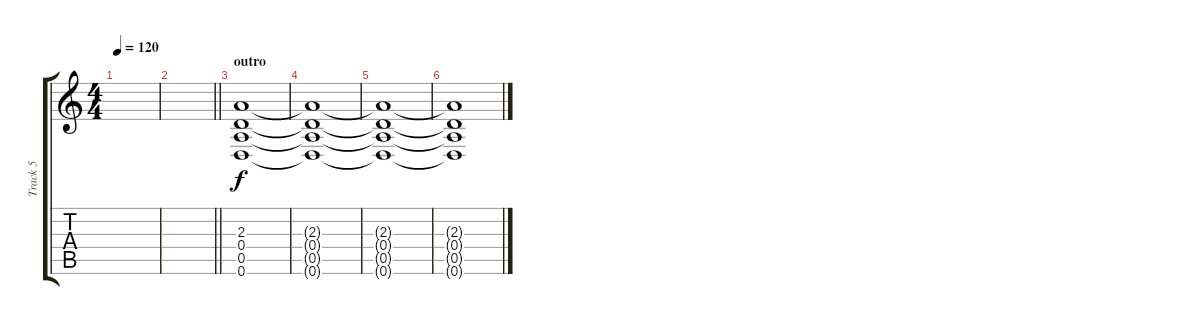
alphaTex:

\track ("Track 5" "Track 5") {instrument stringensemble1}
\staff {score tabs}
\tuning (E5 B4 G4 D4 A3 D3) {hide}
\ts (4 4)
\tempo 120
\clef g2
\ks c
|
\barLineRight lightlight
|
\section ("" "outro")
(2.3 0.4 0.5 0.6).1 |
(2.3{t} 0.4{t} 0.5{t} 0.6{t}).1 |
(2.3{t} 0.4{t} 0.5{t} 0.6{t}).1 |
(2.3{t} 0.4{t} 0.5{t} 0.6{t}).1
